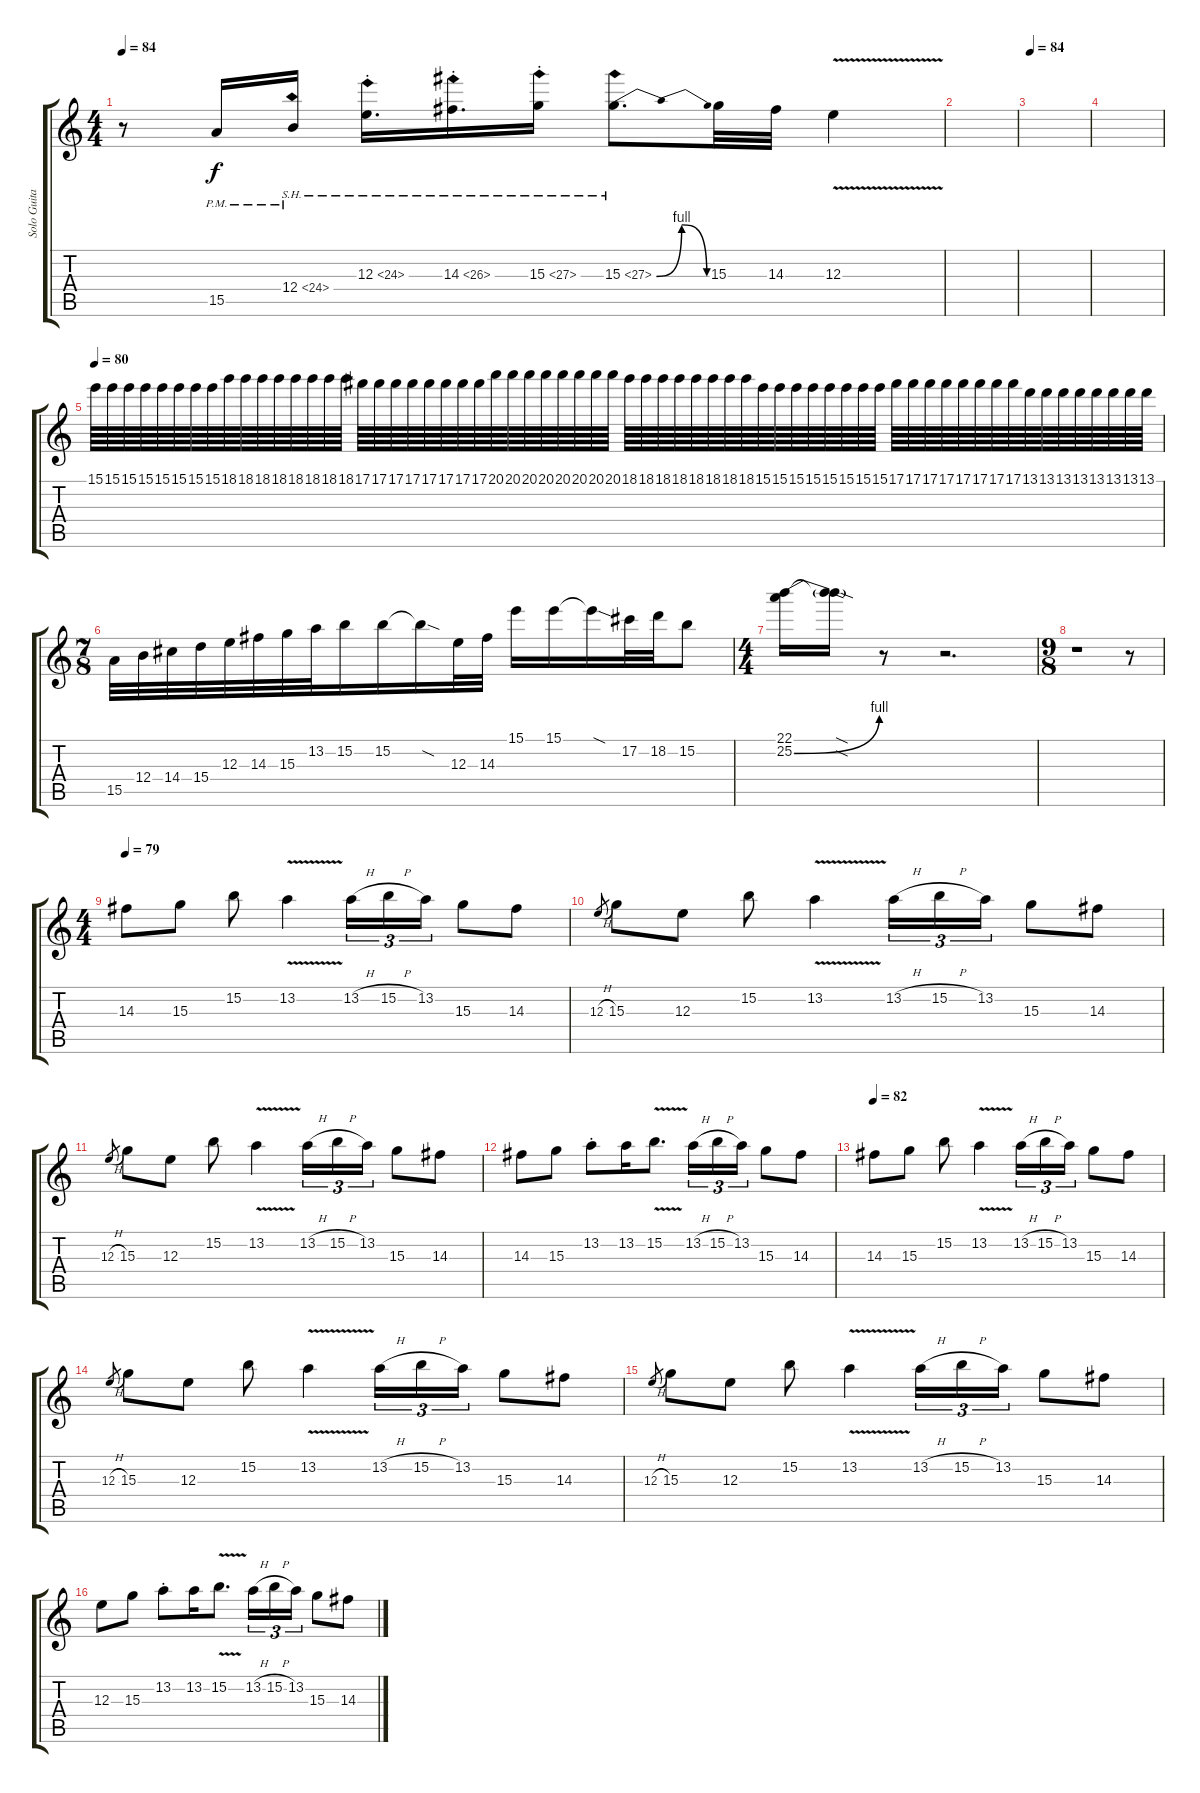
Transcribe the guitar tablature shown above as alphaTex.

\track ("Solo Guitar" "Solo Guita") {instrument overdrivenguitar}
\staff {score tabs}
\tuning (Db4 Ab3 E3 B2 Gb2 B1) {hide}
\ts (4 4)
\tempo 84
\clef g2
\ks c
r.8{dy f} 15.5{pm}.16 12.4{sh 12 pm}.16 12.3{sh 12 st}.16{d} 14.3{sh 12 st}.16{d} 15.3{sh 12 st}.16 15.3{be (bendrelease 0 0 30 4 45 4 60 0) sh 12}.8{d} 15.3.32 14.3.32 12.3{v}.4 |
|
\tempo 84
|
|
\tempo 80
15.1.64 15.1.64 15.1.64 15.1.64 15.1.64 15.1.64 15.1.64 15.1.64 18.1.64 18.1.64 18.1.64 18.1.64 18.1.64 18.1.64 18.1.64 18.1.64 17.1.64 17.1.64 17.1.64 17.1.64 17.1.64 17.1.64 17.1.64 17.1.64 20.1.64 20.1.64 20.1.64 20.1.64 20.1.64 20.1.64 20.1.64 20.1.64 18.1.64 18.1.64 18.1.64 18.1.64 18.1.64 18.1.64 18.1.64 18.1.64 15.1.64 15.1.64 15.1.64 15.1.64 15.1.64 15.1.64 15.1.64 15.1.64 17.1.64 17.1.64 17.1.64 17.1.64 17.1.64 17.1.64 17.1.64 17.1.64 13.1.64 13.1.64 13.1.64 13.1.64 13.1.64 13.1.64 13.1.64 13.1.64 |
\ts (7 8)
15.5.32 12.4.32 14.4.32 15.4.32 12.3.32 14.3.32 15.3.32 13.2.32 15.2.16 15.2.16 15.2{sod t}.16 12.3.32 14.3.32 15.1.16 15.1.16 15.1{sod t}.16 17.2.32 18.2.32 15.2.8 |
\ts (4 4)
(22.1 25.2{be (bend 0 0 60 4)}).16 (22.1{sod t} 25.2{sod t}).16 r.8 r.2{d} |
\ts (9 8)
r.1 r.8 |
\ts (4 4)
\tempo 79
14.3.8 15.3.8 15.2.8 13.2{v}.4 13.2{h}.16{tu (3 2)} 15.2{h}.16{tu (3 2)} 13.2.16{tu (3 2)} 15.3.8 14.3.8 |
12.3{h}.8{gr} 15.3.8 12.3.8 15.2.8 13.2{v}.4 13.2{h}.16{tu (3 2)} 15.2{h}.16{tu (3 2)} 13.2.16{tu (3 2)} 15.3.8 14.3.8 |
12.3{h}.8{gr} 15.3.8 12.3.8 15.2.8 13.2{v}.4 13.2{h}.16{tu (3 2)} 15.2{h}.16{tu (3 2)} 13.2.16{tu (3 2)} 15.3.8 14.3.8 |
14.3.8 15.3.8 13.2{st}.8 13.2.16 15.2{v}.8{d} 13.2{h}.16{tu (3 2)} 15.2{h}.16{tu (3 2)} 13.2.16{tu (3 2)} 15.3.8 14.3.8 |
\tempo 82
14.3.8 15.3.8 15.2.8 13.2{v}.4 13.2{h}.16{tu (3 2)} 15.2{h}.16{tu (3 2)} 13.2.16{tu (3 2)} 15.3.8 14.3.8 |
12.3{h}.8{gr} 15.3.8 12.3.8 15.2.8 13.2{v}.4 13.2{h}.16{tu (3 2)} 15.2{h}.16{tu (3 2)} 13.2.16{tu (3 2)} 15.3.8 14.3.8 |
12.3{h}.8{gr} 15.3.8 12.3.8 15.2.8 13.2{v}.4 13.2{h}.16{tu (3 2)} 15.2{h}.16{tu (3 2)} 13.2.16{tu (3 2)} 15.3.8 14.3.8 |
12.3.8 15.3.8 13.2{st}.8 13.2.16 15.2{v}.8{d} 13.2{h}.16{tu (3 2)} 15.2{h}.16{tu (3 2)} 13.2.16{tu (3 2)} 15.3.8 14.3.8
